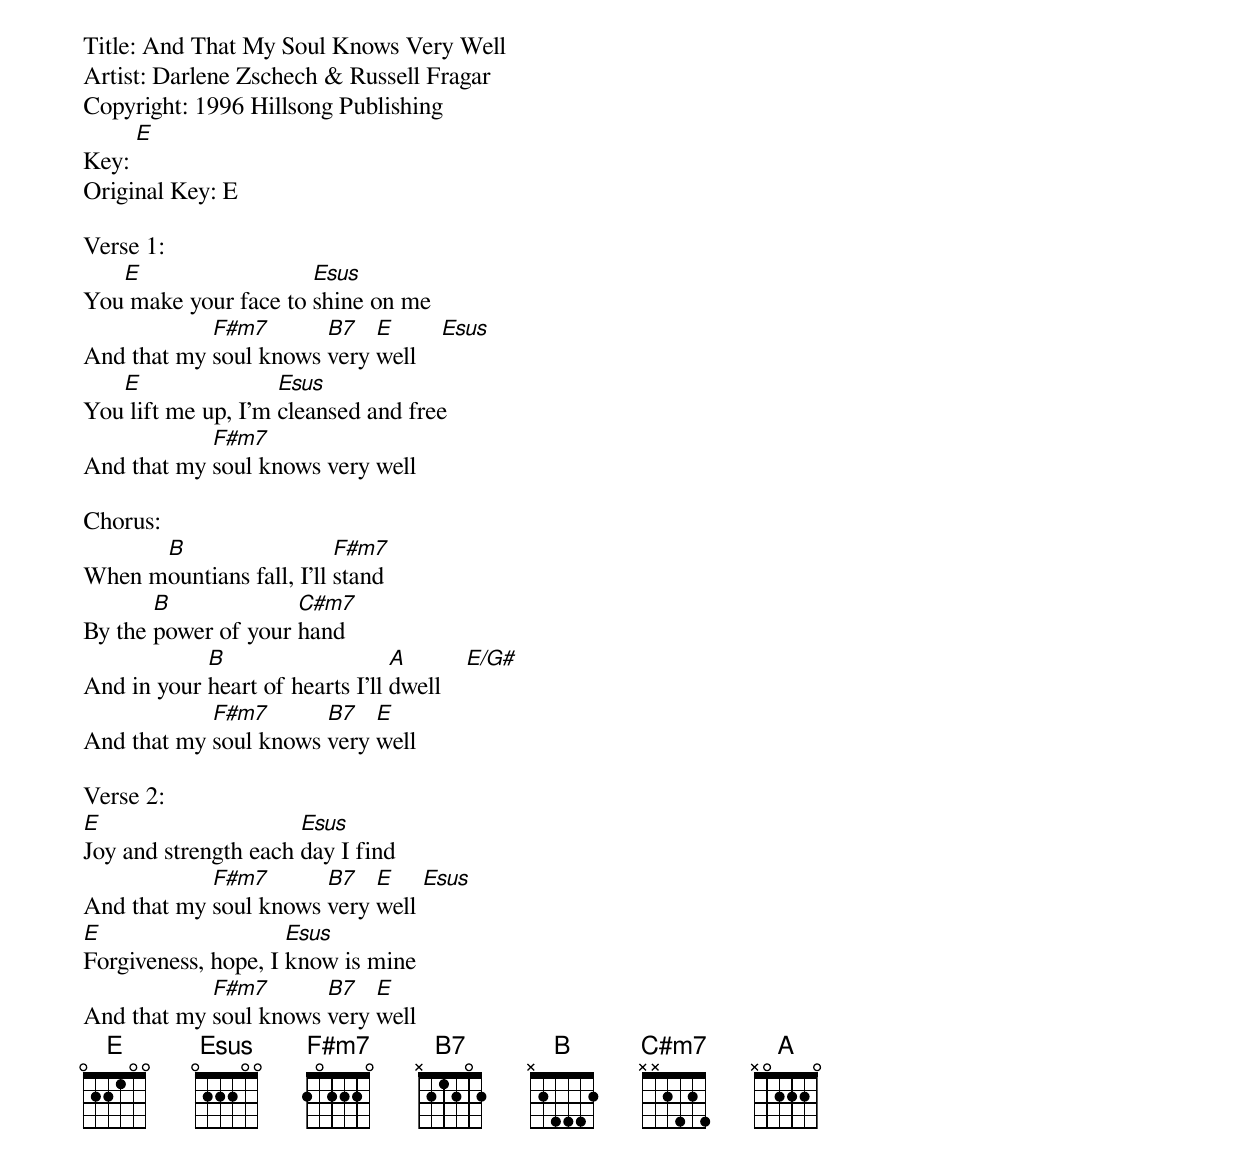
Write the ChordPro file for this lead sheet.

Title: And That My Soul Knows Very Well
Artist: Darlene Zschech & Russell Fragar
Copyright: 1996 Hillsong Publishing
Key: [E]
Original Key: E

Verse 1:
You[E] make your face to [Esus]shine on me
And that my [F#m7]soul knows [B7]very [E]well    [Esus]
You[E] lift me up, I'm [Esus]cleansed and free
And that my [F#m7]soul knows very well

Chorus:
When m[B]ountians fall, I'll [F#m7]stand
By the [B]power of your [C#m7]hand
And in your [B]heart of hearts I'll [A]dwell    [E/G#]
And that my [F#m7]soul knows [B7]very [E]well

Verse 2:
[E]Joy and strength each [Esus]day I find
And that my [F#m7]soul knows [B7]very [E]well [Esus]
[E]Forgiveness, hope, I [Esus]know is mine
And that my [F#m7]soul knows [B7]very [E]well
